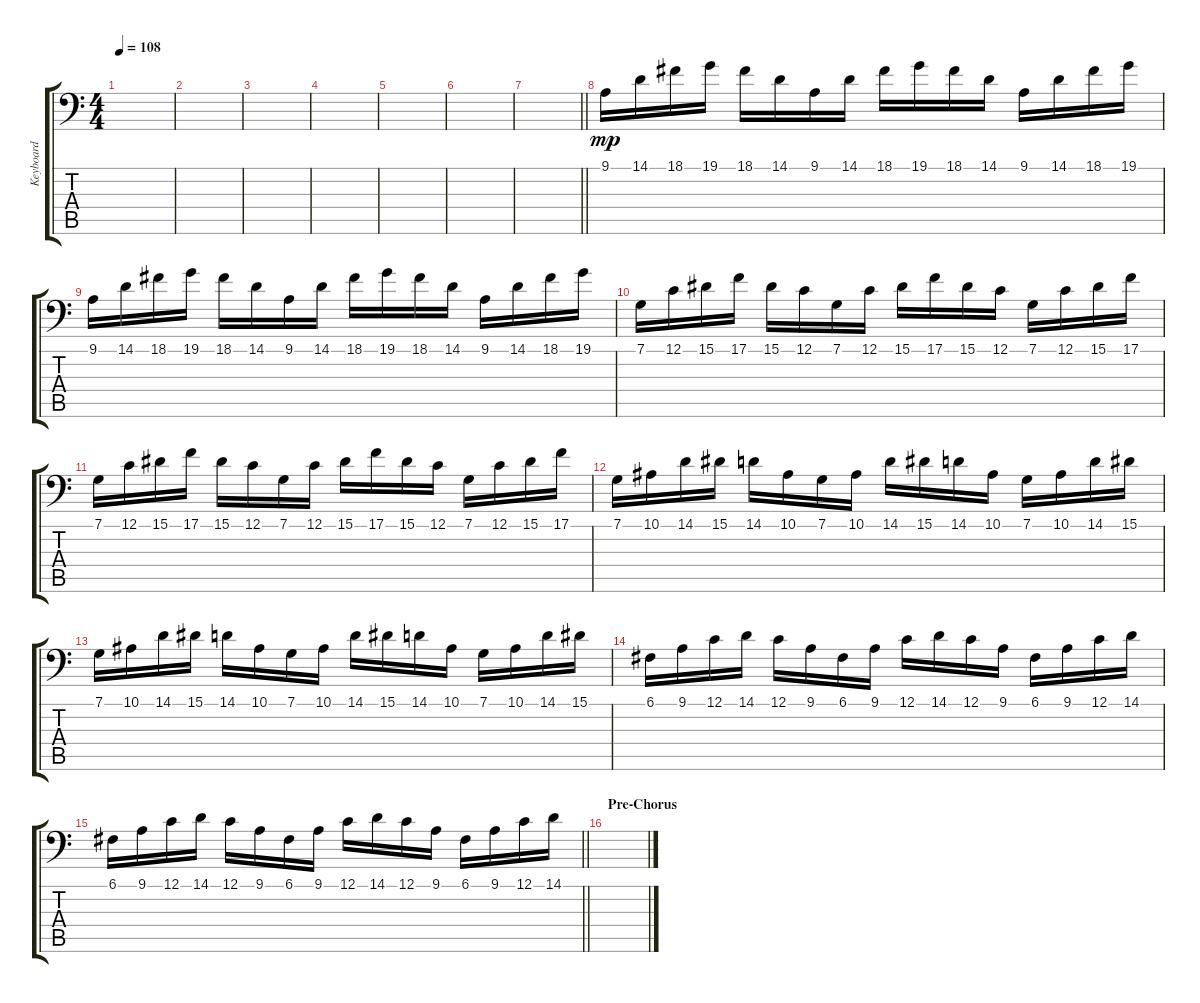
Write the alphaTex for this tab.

\track ("Keyboard" "Keyboard") {instrument lead1square}
\staff {score tabs}
\tuning (C3 G2 D2 A1 E1 B0) {hide}
\ts (4 4)
\tempo 108
\clef f4
\ks c
|
|
|
|
|
|
\barLineRight lightlight
|
9.1.16{dy mp instrument lead2sawtooth} 14.1.16 18.1.16 19.1.16 18.1.16 14.1.16 9.1.16 14.1.16 18.1.16 19.1.16 18.1.16 14.1.16 9.1.16 14.1.16 18.1.16 19.1.16 |
9.1.16 14.1.16 18.1.16 19.1.16 18.1.16 14.1.16 9.1.16 14.1.16 18.1.16 19.1.16 18.1.16 14.1.16 9.1.16 14.1.16 18.1.16 19.1.16 |
7.1.16 12.1.16 15.1.16 17.1.16 15.1.16 12.1.16 7.1.16 12.1.16 15.1.16 17.1.16 15.1.16 12.1.16 7.1.16 12.1.16 15.1.16 17.1.16 |
7.1.16 12.1.16 15.1.16 17.1.16 15.1.16 12.1.16 7.1.16 12.1.16 15.1.16 17.1.16 15.1.16 12.1.16 7.1.16 12.1.16 15.1.16 17.1.16 |
7.1.16 10.1.16 14.1.16 15.1.16 14.1.16 10.1.16 7.1.16 10.1.16 14.1.16 15.1.16 14.1.16 10.1.16 7.1.16 10.1.16 14.1.16 15.1.16 |
7.1.16 10.1.16 14.1.16 15.1.16 14.1.16 10.1.16 7.1.16 10.1.16 14.1.16 15.1.16 14.1.16 10.1.16 7.1.16 10.1.16 14.1.16 15.1.16 |
6.1.16 9.1.16 12.1.16 14.1.16 12.1.16 9.1.16 6.1.16 9.1.16 12.1.16 14.1.16 12.1.16 9.1.16 6.1.16 9.1.16 12.1.16 14.1.16 |
\barLineRight lightlight
6.1.16 9.1.16 12.1.16 14.1.16 12.1.16 9.1.16 6.1.16 9.1.16 12.1.16 14.1.16 12.1.16 9.1.16 6.1.16 9.1.16 12.1.16 14.1.16 |
\section ("" "Pre-Chorus")
